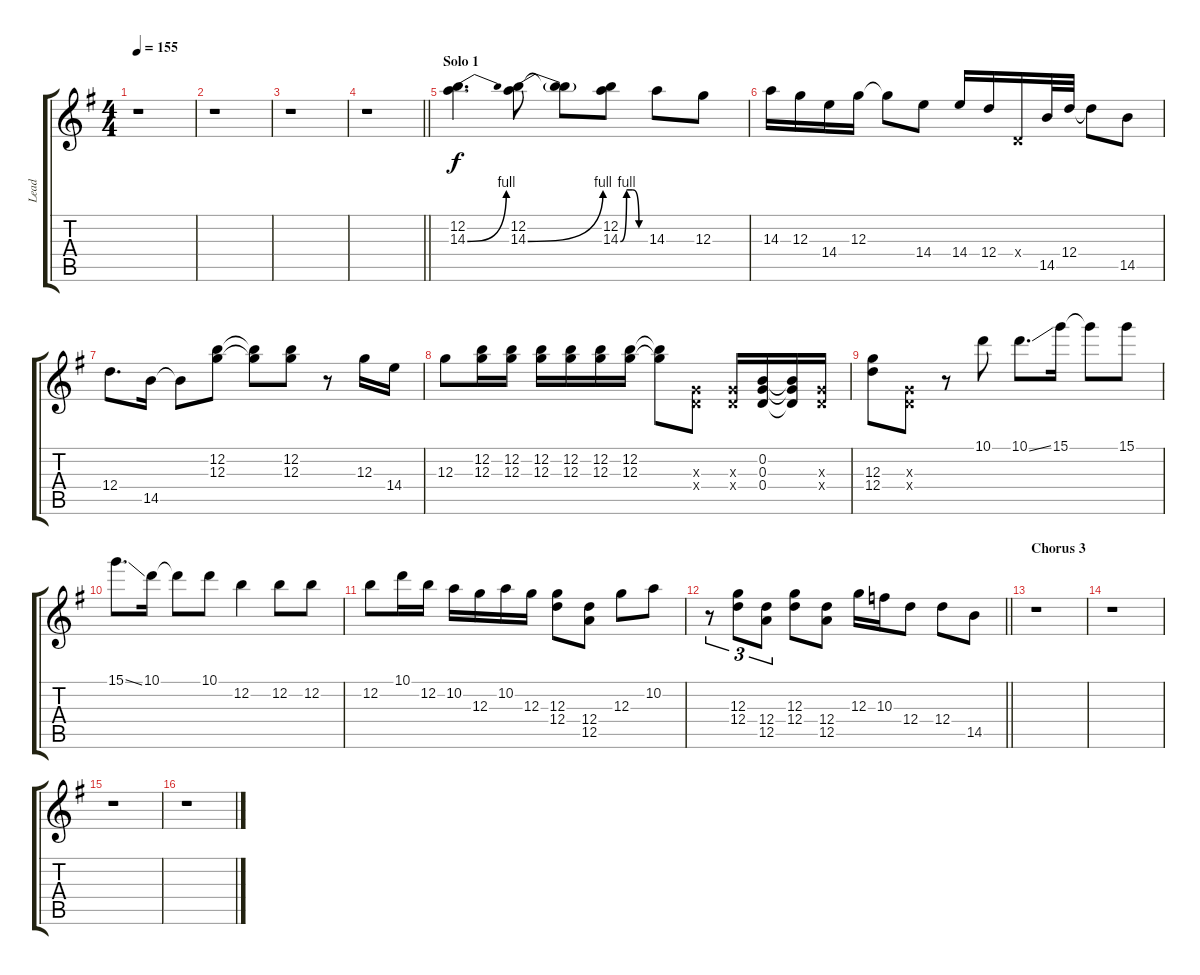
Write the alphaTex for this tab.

\track ("Lead" "Lead") {instrument overdrivenguitar}
\staff {score tabs}
\tuning (E4 B3 G3 D3 A2 E2) {hide}
\ts (4 4)
\tempo 155
\clef g2
\ks g
r.1{dy f} |
r.1 |
r.1 |
\barLineRight lightlight
r.1 |
\section ("" "Solo 1")
(12.2 14.3{be (bend 0 0 60 4)}).4{d} (12.2 14.3{be (bend 0 0 60 4)}).8 (12.2{t} 14.3{t}).8 (12.2 14.3{be (custom 0 0 15 4 30 4 45 0 60 0)}).8 14.3.8 12.3.8 |
14.3.16 12.3.16 14.4.16 12.3.16 12.3{t}.8 14.4.8 14.4.16 12.4.16 0.4{x}.16 14.5.32 12.4.32 12.4{t}.8 14.5.8 |
12.4.8{d} 14.5.16 14.5{t}.8 (12.2 12.3).8 (12.2{t} 12.3{t}).8 (12.2 12.3).8 r.8 12.3.16 14.4.16 |
12.3.8 (12.2 12.3).16 (12.2 12.3).16 (12.2 12.3).16 (12.2 12.3).16 (12.2 12.3).16 (12.2 12.3).16 (12.2{t} 12.3{t}).8 (0.3{x} 0.4{x}).8 (0.3{x} 0.4{x}).16 (0.2 0.3 0.4).16 (0.2{t} 0.3{t} 0.4{t}).16 (0.3{x} 0.4{x}).16 |
(12.3 12.4).8 (0.3{x} 0.4{x}).8 r.8 10.1.8 10.1{ss}.8{d} 15.1.16 15.1{t}.8 15.1.8 |
15.1{ss}.8{d} 10.1.16 10.1{t}.8 10.1.8 12.2.4 12.2.8 12.2.8 |
12.2.8 10.1.16 12.2.16 10.2.16 12.3.16 10.2.16 12.3.16 (12.3 12.4).8 (12.4 12.5).8 12.3.8 10.2.8 |
\barLineRight lightlight
r.8{tu (3 2)} (12.3 12.4).8{tu (3 2)} (12.4 12.5).8{tu (3 2)} (12.3 12.4).8 (12.4 12.5).8 12.3.16 10.3.16 12.4.8 12.4.8 14.5.8 |
\section ("" "Chorus 3")
r.1 |
r.1 |
r.1 |
r.1
